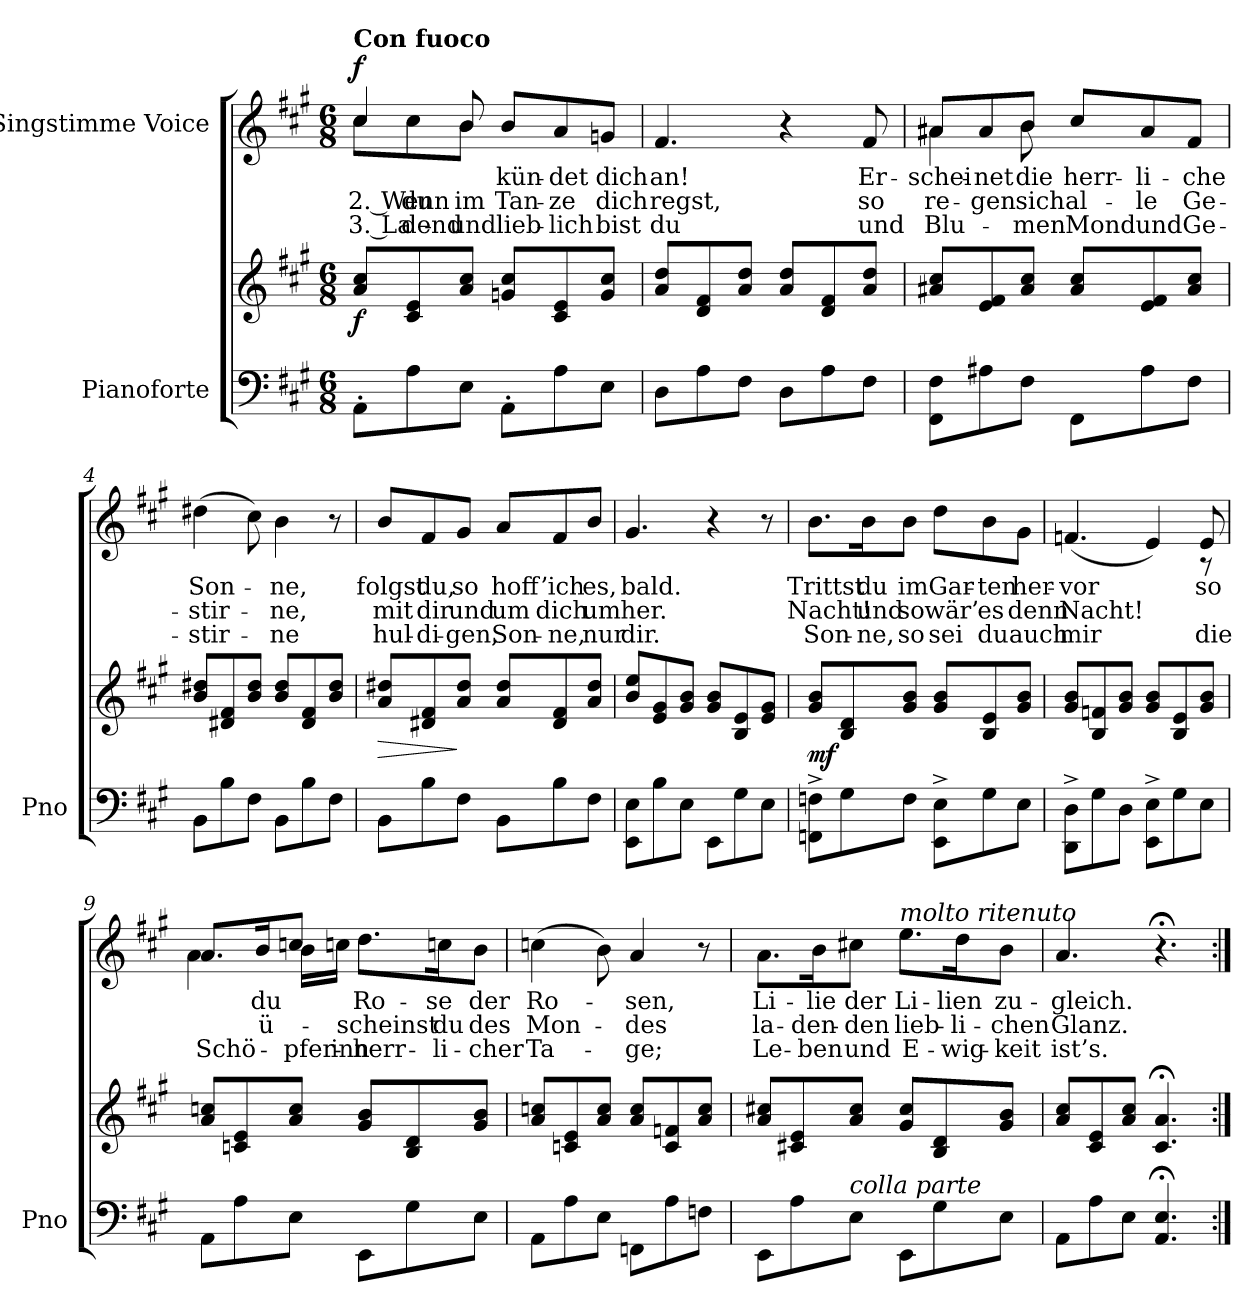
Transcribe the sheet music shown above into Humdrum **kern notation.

**kern	**kern	**dynam	**kern	**text	**text	**text	**dynam
*part2	*part2	*part2	*part1	*part1	*part1	*part1	*part1
*staff3	*staff2	*staff2/3	*staff1	*staff1	*staff1	*staff1	*staff1
*I"Pianoforte	*	*	*I"Singstimme Voice	*	*	*	*
*I'Pno	*	*	*	*	*	*	*
*clefF4	*clefG2	*	*clefG2	*	*	*	*
*k[f#c#g#]	*k[f#c#g#]	*	*k[f#c#g#]	*	*	*	*
*M6/8	*M6/8	*	*M6/8	*	*	*	*
=1	=1	=1	=1	=1	=1	=1	=1
*	*	*	*^	*	*	*	*
!	!	!	!LO:TX:a:B:t=Con fuoco	!	!	!	!	!
!	!	!LO:DY:b	!	!	!	!	!	!LO:DY:a
8AA'\L	8a/ 8cc#/L	f	4cc#/	8cc#\L	.	2. Wenn	3. La-	f
8A\	8c#/ 8e/	.	.	8cc#\	.	du	-dend	.
8E\J	8a/ 8cc#/J	.	8b/	8b\J	.	im	und	.
8AA'\L	8gn/ 8cc#/L	.	8b/L	4ryy	kün-	Tan-	lieb-	.
8A\	8c#/ 8e/	.	8a/	.	-det	-ze	-lich	.
8E\J	8g/ 8cc#/J	.	8gn/J	8ryy	dich	dich	bist	.
*	*	*	*v	*v	*	*	*	*
=2	=2	=2	=2	=2	=2	=2	=2
8D\L	8a/ 8dd/L	.	4.f#/	an!	regst,	du	.
8A\	8d/ 8f#/	.	.	.	.	.	.
8F#\J	8a/ 8dd/J	.	.	.	.	.	.
8D\L	8a/ 8dd/L	.	4r	.	.	.	.
8A\	8d/ 8f#/	.	.	.	.	.	.
8F#\J	8a/ 8dd/J	.	8f#/	Er-	so	und	.
=3	=3	=3	=3	=3	=3	=3	=3
*	*	*	*^	*	*	*	*
8FF#\ 8F#\L	8a#X/ 8cc#/L	.	8a#X/L	4a#\	-schei-	re-	Blu-	.
8A#X\	8e/ 8f#/	.	8a#/	.	-net	-gen	.	.
8F#\J	8a#/ 8cc#/J	.	8b/J	8b\	die	sich	-men	.
8FF#\L	8a#/ 8cc#/L	.	8cc#/L	4.ryy	herr-	al-	Mond	.
8A#\	8e/ 8f#/	.	8a#/	.	-li-	-le	und	.
8F#\J	8a#/ 8cc#/J	.	8f#/J	.	-che	Ge-	Ge-	.
*	*	*	*v	*v	*	*	*	*
=4	=4	=4	=4	=4	=4	=4	=4
8BB\L	8b/ 8dd#X/L	.	(4dd#X\	Son-	-stir-	-stir-	.
8B\	8d#X/ 8f#/	.	.	.	.	.	.
8F#\J	8b/ 8dd#/J	.	8cc#\)	.	.	.	.
8BB\L	8b/ 8dd#/L	.	4b\	-ne,	-ne,	-ne	.
8B\	8d#/ 8f#/	.	.	.	.	.	.
8F#\J	8b/ 8dd#/J	.	8r	.	.	.	.
=5	=5	=5	=5	=5	=5	=5	=5
!	!	!LO:HP:b	!	!	!	!	!
8BB\L	8a/ 8dd#X/L	>	8b/L	folgst	mit	hul-	.
8B\	8d#X/ 8f#/	.	8f#/	du,	dir	-di-	.
8F#\J	8a/ 8dd#/J	]	8g#/J	so	und	-gen,	.
8BB\L	8a/ 8dd#/L	.	8a/L	hoff’	um	Son-	.
8B\	8d#/ 8f#/	.	8f#/	ich	dich	-ne,	.
8F#\J	8a/ 8dd#/J	.	8b/J	es,	um	nur	.
=6	=6	=6	=6	=6	=6	=6	=6
8EE\ 8E\L	8b/ 8ee/L	.	4.g#/	bald.	her.	dir.	.
8B\	8e/ 8g#/	.	.	.	.	.	.
8E\J	8g#/ 8b/J	.	.	.	.	.	.
8EE\L	8g#/ 8b/L	.	4r	.	.	.	.
8G#\	8B/ 8e/	.	.	.	.	.	.
8E\J	8e/ 8g#/J	.	8r	.	.	.	.
=7	=7	=7	=7	=7	=7	=7	=7
!	!	!LO:DY:b	!	!	!	!	!
8FFn\^ 8Fn\^L	8g#/ 8b/L	mf	8.b\L	Trittst	Nacht!	Son-	.
8G#\	8B/ 8d/	.	.	.	.	.	.
.	.	.	16b\K	du	und	-ne,	.
8F\J	8g#/ 8b/J	.	8b\J	im	so	so	.
8EE\^ 8E\^L	8g#/ 8b/L	.	8dd\L	Gar-	wär’	sei	.
8G#\	8B/ 8e/	.	8b\	-ten	es	du	.
8E\J	8g#/ 8b/J	.	8g#\J	her-	denn	auch	.
=8	=8	=8	=8	=8	=8	=8	=8
*	*	*	*^	*	*	*	*
8DD\^ 8D\^L	8g#/ 8b/L	.	(4.fn/	4.ryy	-vor	Nacht!	mir	.
8G#\	8B/ 8fn/	.	.	.	.	.	.	.
8D\J	8g#/ 8b/J	.	.	.	.	.	.	.
8EE\^ 8E\^L	8g#/ 8b/L	.	4e/)	4ryy	.	.	.	.
8G#\	8B/ 8e/	.	.	.	.	.	.	.
8E\J	8g#/ 8b/J	.	8e/	8r	so	.	die	.
=9	=9	=9	=9	=9	=9	=9	=9	=9
8AA\L	8a/ 8ccn/L	.	8.a/L	4a\	.	.	Schö-	.
8A\	8cn/ 8e/	.	.	.	.	.	.	.
.	.	.	16b/K	.	du	ü-	.	.
8E\J	8a/ 8cc/J	.	8ccn/J	16b\LL	.	.	-pfer-	.
.	.	.	.	16ccn\JJ	.	.	-inn	.
8EE\L	8g#/ 8b/L	.	8.dd\L	4ryy	Ro-	-scheinst	herr-	.
8G#\	8B/ 8d/	.	.	.	.	.	.	.
.	.	.	16ccn\K	.	-se	du	-li-	.
8E\J	8g#/ 8b/J	.	8b\J	8ryy	der	des	-cher	.
*	*	*	*v	*v	*	*	*	*
=10	=10	=10	=10	=10	=10	=10	=10
8AA\L	8a/ 8ccn/L	.	(4ccn\	Ro-	Mon-	Ta-	.
8A\	8cn/ 8e/	.	.	.	.	.	.
8E\J	8a/ 8cc/J	.	8b\)	.	.	.	.
8FFn\L	8a/ 8cc/L	.	4a/	-sen,	-des	-ge;	.
8A\	8c/ 8fn/	.	.	.	.	.	.
8Fn\J	8a/ 8cc/J	.	8r	.	.	.	.
=11	=11	=11	=11	=11	=11	=11	=11
8EE\L	8a/ 8cc#X/L	.	8.a\L	Li-	la-	Le-	.
8A\	8c#X/ 8e/	.	.	.	.	.	.
.	.	.	16b\K	-lie	-den-	-ben	.
!LO:TX:i:t=colla parte	!	!	!	!	!	!	!
8E\J	8a/ 8cc#/J	.	8cc#X\J	der	-den	und	.
!	!	!	!LO:TX:i:t=molto ritenuto	!	!	!	!
8EE\L	8g#/ 8cc#/L	.	8.ee\L	Li-	lieb-	E-	.
8G#\	8B/ 8d/	.	.	.	.	.	.
.	.	.	16dd\K	-lien	-li-	-wig-	.
8E\J	8g#/ 8b/J	.	8b\J	zu-	-chen	-keit	.
=12	=12	=12	=12	=12	=12	=12	=12
8AA\L	8a/ 8cc#/L	.	4.a/	-gleich.	Glanz.	ist’s.	.
8A\	8c#/ 8e/	.	.	.	.	.	.
8E\J	8a/ 8cc#/J	.	.	.	.	.	.
4.AA/;< 4.E/;<	4.c#/;< 4.a/;<	.	4.r;<	.	.	.	.
=:|!	=:|!	=:|!	=:|!	=:|!	=:|!	=:|!	=:|!
*-	*-	*-	*-	*-	*-	*-	*-
